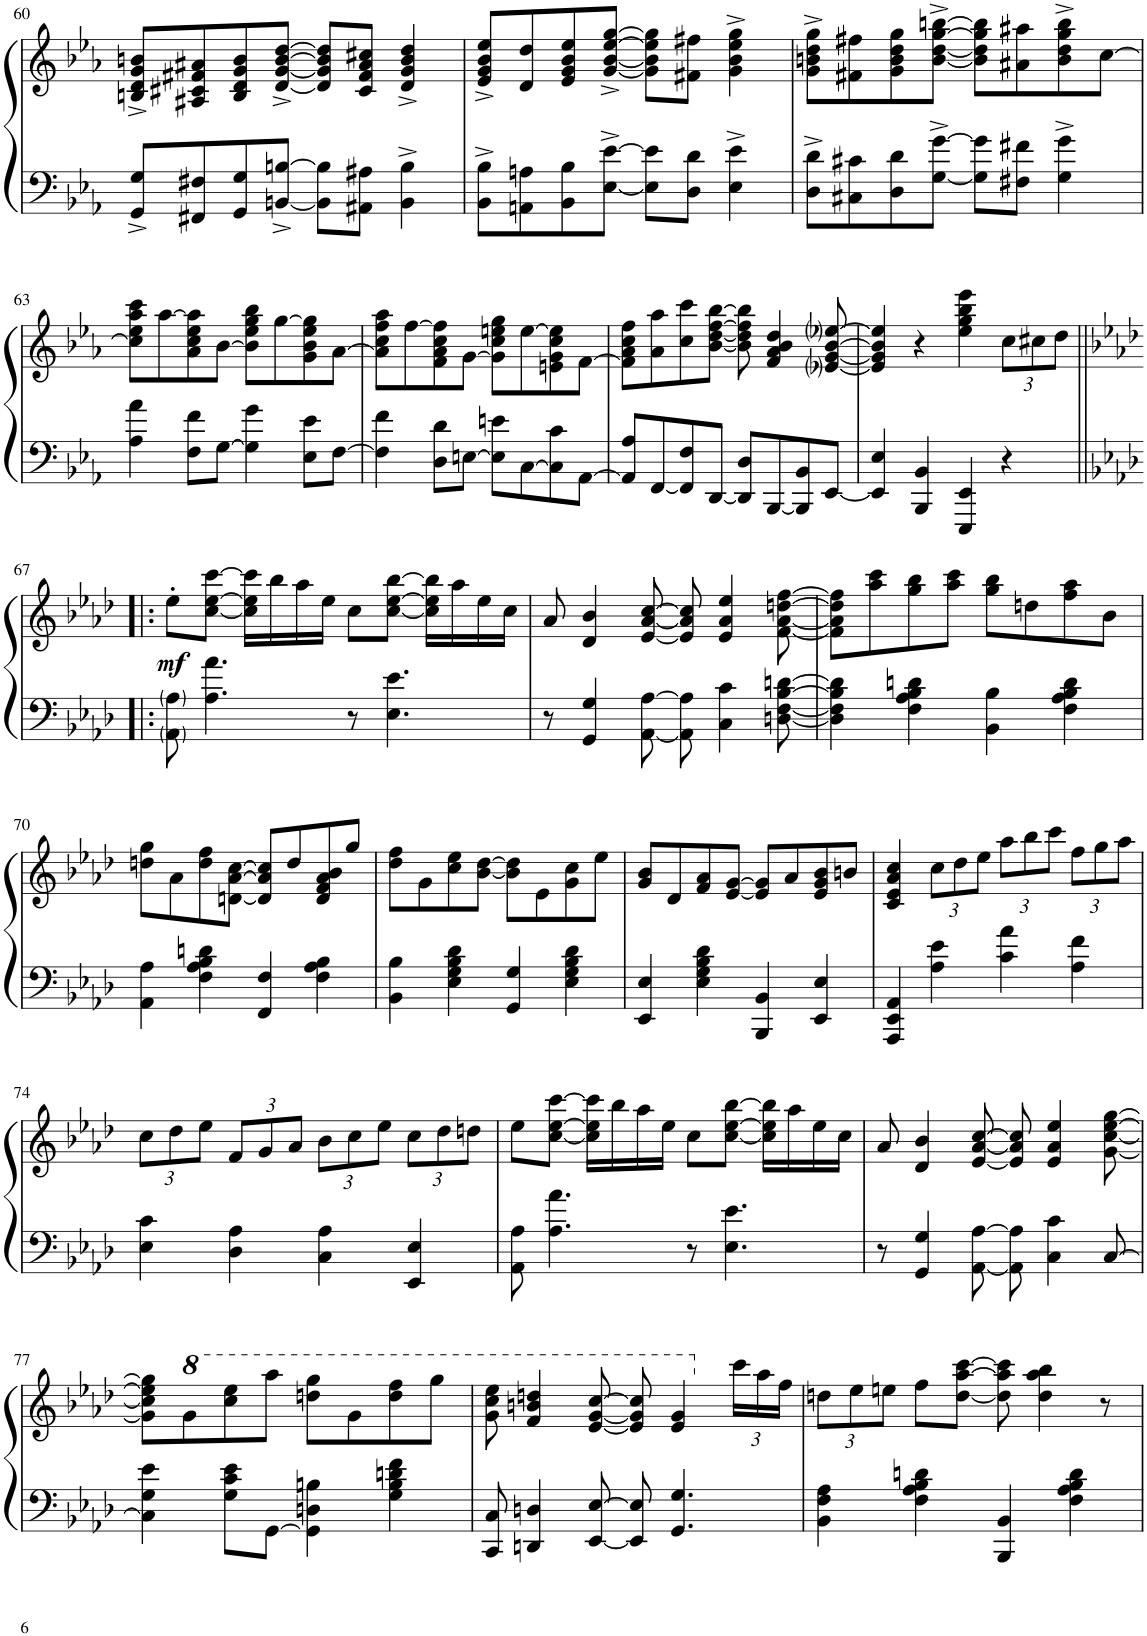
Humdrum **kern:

**kern	**kern	**dynam
*part1	*part1	*part1
*staff2	*staff1	*staff1/2
*I"Piano	*	*
*I'Pno.	*	*
!!LO:PB:g=z
*clefF4	*clefG2	*
*k[b-e-a-]	*k[b-e-a-]	*
*E-:	*E-:	*
*M4/4	*M4/4	*
*met(c)	*met(c)	*
=60	=60	=60
8GG/^ 8G/^L	8Bn/^ 8d/^ 8g/^ 8bn/^L	.
8FF#X/ 8F#X/	8A#X/ 8c#X/ 8f#X/ 8a#X/	.
8GG/ 8G/	8B/ 8d/ 8g/ 8b/	.
[8BBn/^ [8Bn/^J	[8d/^ [8g/^ [8b/^ [8dd/^J	.
8BB\] 8B\]L	8d/] 8g/] 8b/] 8dd/]L	.
8AA#X\ 8A#X\J	8c#/ 8f#/ 8a#/ 8cc#X/J	.
4BB\^ 4B\^	4d/^ 4g/^ 4b/^ 4dd/^	.
=61	=61	=61
8BB-\^ 8B-\^L	8e-/^ 8g/^ 8b-/^ 8ee-/^L	.
8AAn\ 8An\	8d/ 8dd/	.
8BB-\ 8B-\	8e-/ 8g/ 8b-/ 8ee-/	.
[8E-\^ [8e-\^J	[8g/^ [8b-/^ [8ee-/^ [8gg/^J	.
8E-\] 8e-\]L	8g\] 8b-\] 8ee-\] 8gg\]L	.
8D\ 8d\J	8f#X\ 8ff#X\J	.
4E-\^ 4e-\^	4g\^ 4b-\^ 4ee-\^ 4gg\^	.
=62	=62	=62
8D\^ 8d\^L	8g\^ 8bn\^ 8dd\^ 8gg\^L	.
8C#X\ 8c#X\	8f#X\ 8ff#X\	.
8D\ 8d\	8g\ 8b\ 8dd\ 8gg\	.
[8G\^ [8g\^J	[8b\^ [8dd\^ [8gg\^ [8bbn\^J	.
8G\] 8g\]L	8b\] 8dd\] 8gg\] 8bb\]L	.
8F#X\ 8f#X\J	8a#X\ 8aa#X\	.
4G\^ 4g\^	8b\^ 8dd\^ 8gg\^ 8bb\^	.
.	[8cc\J	.
!!LO:LB:g=z
=63	=63	=63
4A-\ 4a-\	8cc\] 8ee-\ 8aa-\ 8ccc\L	.
.	[8aa-\	.
8F\ 8f\L	8a-\ 8cc\ 8ee-\ 8aa-\]	.
[8G\J	[8b-\J	.
4G\] 4g\	8b-\] 8ee-\ 8gg\ 8bb-\L	.
.	[8gg\	.
8E-\ 8e-\L	8g\ 8b-\ 8ee-\ 8gg\]	.
[8F\J	[8a-\J	.
=64	=64	=64
4F\] 4f\	8a-\] 8cc\ 8ff\ 8aa-\L	.
.	[8ff\	.
8D\ 8d\L	8f\ 8a-\ 8cc\ 8ff\]	.
[8En\J	[8g\J	.
8E\] 8en\L	8g\] 8cc\ 8een\ 8gg\L	.
[8C\	[8ee\	.
8C\] 8c\	8en\ 8g\ 8cc\ 8ee\]	.
[8AA-\J	[8f\J	.
=65	=65	=65
8AA-/] 8A-/L	8f\] 8a-\ 8cc\ 8ff\L	.
[8FF/	8a-\ 8aa-\	.
8FF/] 8F/	8cc\ 8ccc\	.
[8DD/J	[8b-\ [8dd\ [8ff\ [8bb-\J	.
8DD/] 8D/L	8b-\] 8dd\] 8ff\] 8bb-\]	.
[8BBB-/	4f/ 4a-/ 4b-/ 4dd/	.
8BBB-/] 8BB-/	.	.
[8EE-/J	[8e-i/ [8g/ [8b-/ [8ee-i/	.
=66	=66	=66
4EE-/] 4E-/	4e-/] 4g/] 4b-/] 4ee-/]	.
4BBB-/ 4BB-/	4r	.
4EEE-/ 4EE-/	4ee-\ 4gg\ 4bb-\ 4eee-\	.
*	*Xbrackettup	*
4r	12cc\L	.
.	12cc#X\	.
.	12dd\J	.
!!LO:LB:g=z
=67!|:	=67!|:	=67!|:
*k[b-e-a-d-]	*k[b-e-a-d-]	*
*A-:	*A-:	*
!	!	!LO:DY:b
8AA-\ 8A-\	8ee-'\L	mf
4.A-\ 4.a-\	[8cc\ [8ee-\ [8ccc\J	.
.	16cc\] 16ee-\] 16ccc\]LL	.
.	16bb-\	.
.	16aa-\	.
.	16ee-\JJ	.
8r	8cc\L	.
4.E-\ 4.e-\	[8cc\ [8ee-\ [8bb-\J	.
.	16cc\] 16ee-\] 16bb-\]LL	.
.	16aa-\	.
.	16ee-\	.
.	16cc\JJ	.
=68	=68	=68
8r	8a-/	.
4GG/ 4G/	4d-/ 4b-/	.
[8AA-\ [8A-\	[8e-/ [8a-/ [8cc/	.
8AA-\] 8A-\]	8e-/] 8a-/] 8cc/]	.
4C\ 4c\	4e-/ 4a-/ 4ee-/	.
[8Dn\ [8F\ [8B-\ [8dn\	[8f\ [8a-\ [8ddn\ [8ff\	.
=69	=69	=69
4D\] 4F\] 4B-\] 4d\]	8f\] 8a-\] 8dd\] 8ff\]L	.
.	8aa-\ 8ccc\	.
4F\' 4A-\' 4B-\' 4dn\'	8gg\ 8bb-\	.
.	8aa-\ 8ccc\J	.
4BB-\ 4B-\	8gg\ 8bb-\L	.
.	8ddn\	.
4F\' 4A-\' 4B-\' 4d\'	8ff\ 8aa-\	.
.	8b-\J	.
!!LO:LB:g=z
=70	=70	=70
4AA-\ 4A-\	8ddn\ 8gg\L	.
.	8a-\	.
4F\' 4A-\' 4B-\' 4dn\'	8dd\ 8ff\	.
.	[8dn\ [8a-\ [8cc\J	.
4FF/ 4F/	8d/] 8a-/] 8cc/]L	.
.	8dd/	.
4F\' 4A-\' 4B-\'	8d/ 8f/ 8a-/ 8b-/	.
.	8gg/J	.
=71	=71	=71
4BB-\ 4B-\	8dd-\ 8ff\L	.
.	8g\	.
4E-\' 4G\' 4B-\' 4d-\'	8cc\ 8ee-\	.
.	[8b-\ [8dd-\J	.
4GG/ 4G/	8b-\] 8dd-\]L	.
.	8e-\	.
4E-\' 4G\' 4B-\' 4d-\'	8g\ 8cc\	.
.	8ee-\J	.
=72	=72	=72
4EE-/ 4E-/	8g/ 8b-/L	.
.	8d-/	.
4E-\' 4G\' 4B-\' 4d-\'	8f/ 8a-/	.
.	[8e-/ [8g/J	.
4BBB-/ 4BB-/	8e-/] 8g/]L	.
.	8a-/	.
4EE-/ 4E-/	8e-/ 8g/ 8b-/	.
.	8bn/J	.
=73	=73	=73
4AAA-/ 4EE-/ 4AA-/	4c/ 4e-/ 4a-/ 4cc/	.
4A-\ 4e-\	12cc\L	.
.	12dd-\	.
.	12ee-\J	.
4c\ 4a-\	12aa-\L	.
.	12bb-\	.
.	12ccc\J	.
4A-\ 4f\	12ff\L	.
.	12gg\	.
.	12aa-\J	.
!!LO:LB:g=z
=74	=74	=74
4E-\ 4c\	12cc\L	.
.	12dd-\	.
.	12ee-\J	.
4D-\ 4A-\	12f/L	.
.	12g/	.
.	12a-/J	.
4C\ 4A-\	12b-\L	.
.	12cc\	.
.	12ee-\J	.
4EE-/ 4E-/	12cc\L	.
.	12dd-\	.
.	12ddn\J	.
=75	=75	=75
8AA-\ 8A-\	8ee-\L	.
4.A-\ 4.a-\	[8cc\ [8ee-\ [8ccc\J	.
.	16cc\] 16ee-\] 16ccc\]LL	.
.	16bb-\	.
.	16aa-\	.
.	16ee-\JJ	.
8r	8cc\L	.
4.E-\ 4.e-\	[8cc\ [8ee-\ [8bb-\J	.
.	16cc\] 16ee-\] 16bb-\]LL	.
.	16aa-\	.
.	16ee-\	.
.	16cc\JJ	.
=76	=76	=76
8r	8a-/	.
4GG/ 4G/	4d-/ 4b-/	.
[8AA-\ [8A-\	[8e-/ [8a-/ [8cc/	.
8AA-\] 8A-\]	8e-/] 8a-/] 8cc/]	.
4C\ 4c\	4e-/ 4a-/ 4ee-/	.
[8C/	[8g\ [8cc\ [8ee-\ [8gg\	.
!!LO:LB:g=z
=77	=77	=77
4C\] 4G\ 4e-\	8g\] 8cc\] 8ee-\] 8gg\]L	.
*	*8va	*
.	8gg\	.
8G\' 8c\' 8e-\'L	8ccc\ 8eee-\	.
[8GG\J	8aaa-\J	.
4GG\] 4Dn\ 4Bn\	8dddn\ 8ggg\L	.
.	8gg\	.
4G\' 4B\' 4dn\' 4f\'	8ddd\ 8fff\	.
.	8ggg\J	.
=78	=78	=78
8CC/ 8C/	8gg\ 8ccc\ 8eee-\	.
4DDn/ 4Dn/	4ff/ 4bbn/ 4dddn/	.
[8EE-/ [8E-/	[8ee-/ [8gg/ [8ccc/	.
8EE-/] 8E-/]	8ee-/] 8gg/] 8ccc/]	.
4.GG/ 4.G/	4ee-/ 4gg/	.
*	*X8va	*
.	24ccc\LL	.
.	24aa-\	.
.	24ff\JJ	.
=79	=79	=79
4BB-\ 4F\ 4A-\	12ddn\L	.
.	12ee-\	.
.	12een\J	.
4F\' 4A-\' 4B-\' 4dn\'	8ff\L	.
.	[8dd\ [8aa-\ [8ccc\J	.
4BBB-/ 4BB-/	8dd\] 8aa-\] 8ccc\]	.
.	4dd\ 4aa-\ 4bb-\	.
4F\' 4A-\' 4B-\' 4d\'	.	.
.	8r	.
=	=	=
*-	*-	*-
